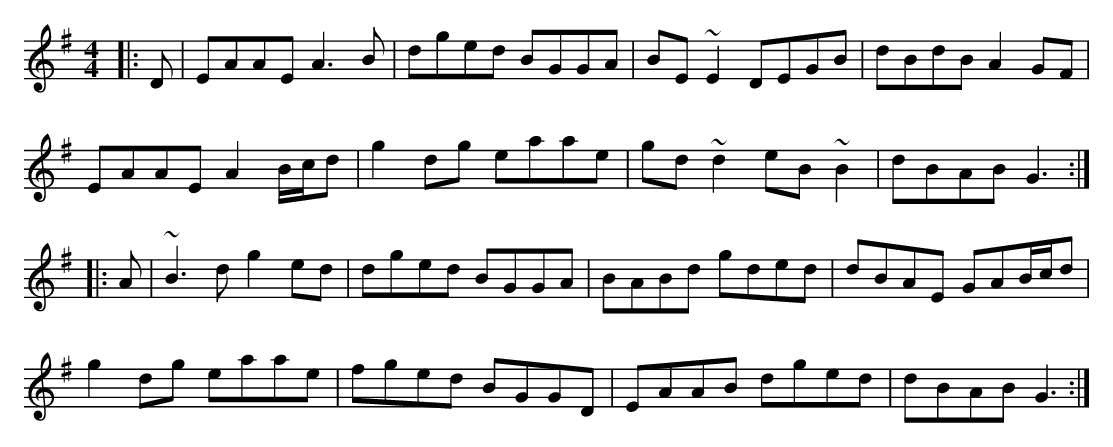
X:1
M:4/4
K:G
|:D|EAAE A3B|dged BGGA|BE~E2 DEGB|dBdB A2 GF|
EAAE A2B/c/d|g2dg eaae |gd~d2 eB~B2|dBAB G3:|
|:A|~B3d g2 ed|dged BGGA|BABd gded|dBAE GAB/c/d|
g2dg eaae | fged BGGD|EAAB dged| dBAB G3 :|
